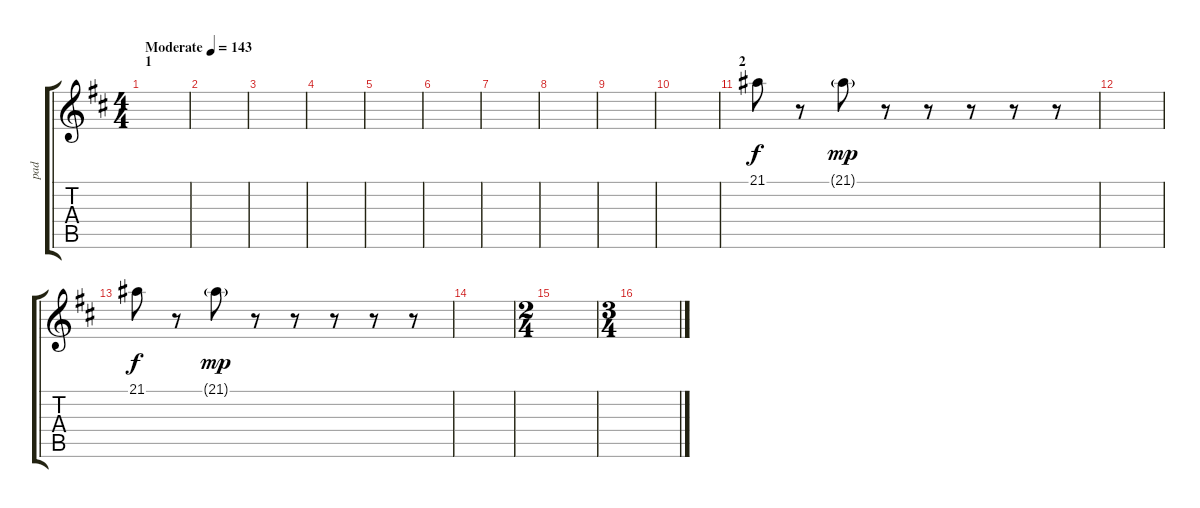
\track ("pad" "pad") {instrument pad8sweep}
\staff {score tabs}
\tuning (Db4 Ab3 E3 B2 Gb2 B1) {hide}
\ts (4 4)
\section ("" "1")
\tempo (143 "Moderate")
\clef g2
\ks bminor
|
|
|
|
|
|
|
|
|
|
\section ("" "2")
21.1.8 r.8 21.1{g}.8{dy mp} r.8 r.8 r.8 r.8 r.8 |
|
21.1.8{dy f} r.8 21.1{g}.8{dy mp} r.8 r.8 r.8 r.8 r.8 |
|
\ts (2 4)
|
\ts (3 4)
